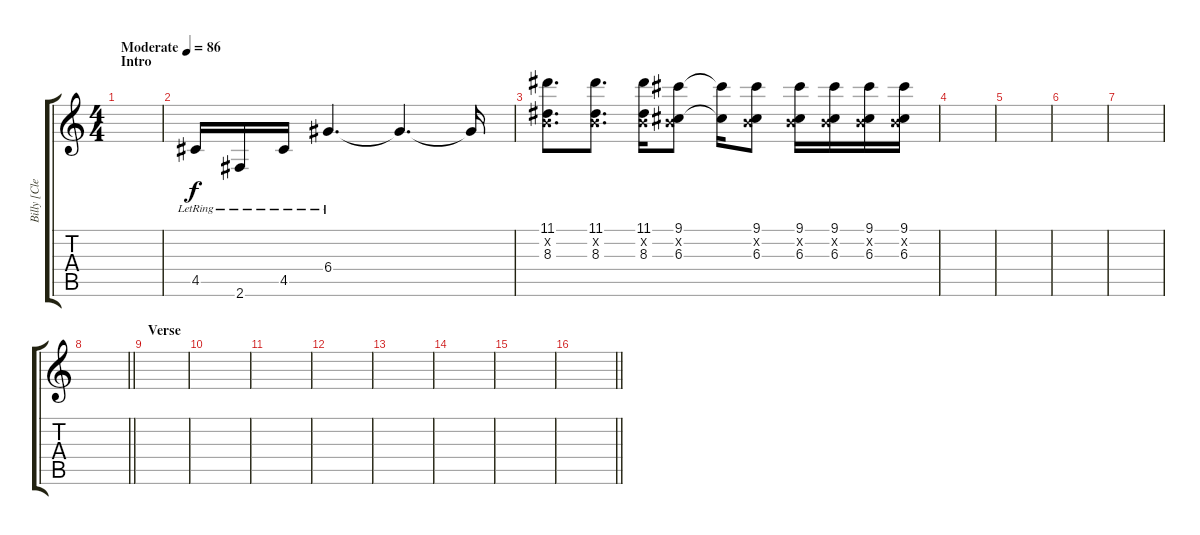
\track ("Billy [Clean]" "Billy [Cle") {instrument electricguitarclean}
\staff {score tabs}
\tuning (E4 B3 G3 D3 A2 E2) {hide}
\ts (4 4)
\section ("" "Intro")
\tempo (86 "Moderate")
\clef g2
\ks c
|
4.5{lr}.16 2.6{lr}.16 4.5{lr}.16 6.4{lr}.4{d} 6.4{t}.4{d} 6.4{t}.16 |
(11.1 0.2{x} 8.3).8{d} (11.1 0.2{x} 8.3).8{d} (11.1 0.2{x} 8.3).16 (9.1 0.2{x} 6.3).8 (9.1{t} 6.3{t}).16 (9.1 0.2{x} 6.3).8 (9.1 0.2{x} 6.3).16 (9.1 0.2{x} 6.3).16 (9.1 0.2{x} 6.3).16 (9.1 0.2{x} 6.3).16 |
|
|
|
|
\barLineRight lightlight
|
\section ("" "Verse")
|
|
|
|
|
|
|
\barLineRight lightlight
